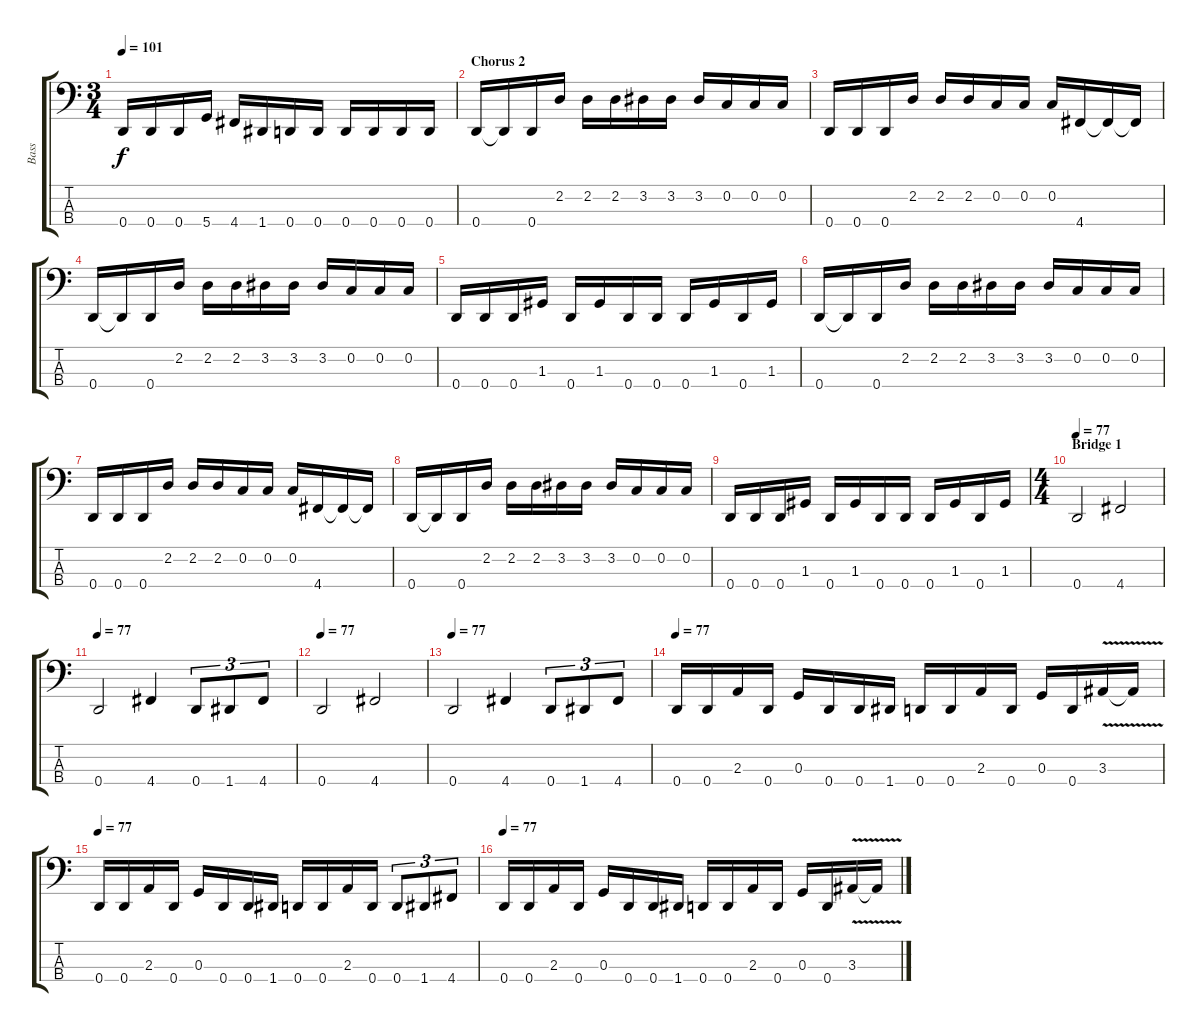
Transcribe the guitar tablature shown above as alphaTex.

\track ("Bass" "Bass") {instrument slapbass2}
\staff {score tabs}
\tuning (F2 C2 G1 D1) {hide}
\ts (3 4)
\tempo 101
\clef f4
\ks c
0.4.16{dy f} 0.4.16 0.4.16 5.4.16 4.4.16 1.4.16 0.4.16 0.4.16 0.4.16 0.4.16 0.4.16 0.4.16 |
\section ("" "Chorus 2")
0.4.16 0.4{t}.16 0.4.16 2.2.16 2.2.16 2.2.16 3.2.16 3.2.16 3.2.16 0.2.16 0.2.16 0.2.16 |
0.4.16 0.4.16 0.4.16 2.2.16 2.2.16 2.2.16 0.2.16 0.2.16 0.2.16 4.4.16 4.4{t}.16 4.4{t}.16 |
0.4.16 0.4{t}.16 0.4.16 2.2.16 2.2.16 2.2.16 3.2.16 3.2.16 3.2.16 0.2.16 0.2.16 0.2.16 |
0.4.16 0.4.16 0.4.16 1.3.16 0.4.16 1.3.16 0.4.16 0.4.16 0.4.16 1.3.16 0.4.16 1.3.16 |
0.4.16 0.4{t}.16 0.4.16 2.2.16 2.2.16 2.2.16 3.2.16 3.2.16 3.2.16 0.2.16 0.2.16 0.2.16 |
0.4.16 0.4.16 0.4.16 2.2.16 2.2.16 2.2.16 0.2.16 0.2.16 0.2.16 4.4.16 4.4{t}.16 4.4{t}.16 |
0.4.16 0.4{t}.16 0.4.16 2.2.16 2.2.16 2.2.16 3.2.16 3.2.16 3.2.16 0.2.16 0.2.16 0.2.16 |
0.4.16 0.4.16 0.4.16 1.3.16 0.4.16 1.3.16 0.4.16 0.4.16 0.4.16 1.3.16 0.4.16 1.3.16 |
\ts (4 4)
\section ("" "Bridge 1")
\tempo 77
0.4.2 4.4.2 |
\tempo 77
0.4.2 4.4.4 0.4.8{tu (3 2)} 1.4.8{tu (3 2)} 4.4.8{tu (3 2)} |
\tempo 77
0.4.2 4.4.2 |
\tempo 77
0.4.2 4.4.4 0.4.8{tu (3 2)} 1.4.8{tu (3 2)} 4.4.8{tu (3 2)} |
\tempo 77
0.4.16 0.4.16 2.3.16 0.4.16 0.3.16 0.4.16 0.4.16 1.4.16 0.4.16 0.4.16 2.3.16 0.4.16 0.3.16 0.4.16 3.3{v}.16 3.3{t}.16 |
\tempo 77
0.4.16 0.4.16 2.3.16 0.4.16 0.3.16 0.4.16 0.4.16 1.4.16 0.4.16 0.4.16 2.3.16 0.4.16 0.4.8{tu (3 2)} 1.4.8{tu (3 2)} 4.4.8{tu (3 2)} |
\tempo 77
0.4.16 0.4.16 2.3.16 0.4.16 0.3.16 0.4.16 0.4.16 1.4.16 0.4.16 0.4.16 2.3.16 0.4.16 0.3.16 0.4.16 3.3{v}.16 3.3{t}.16
